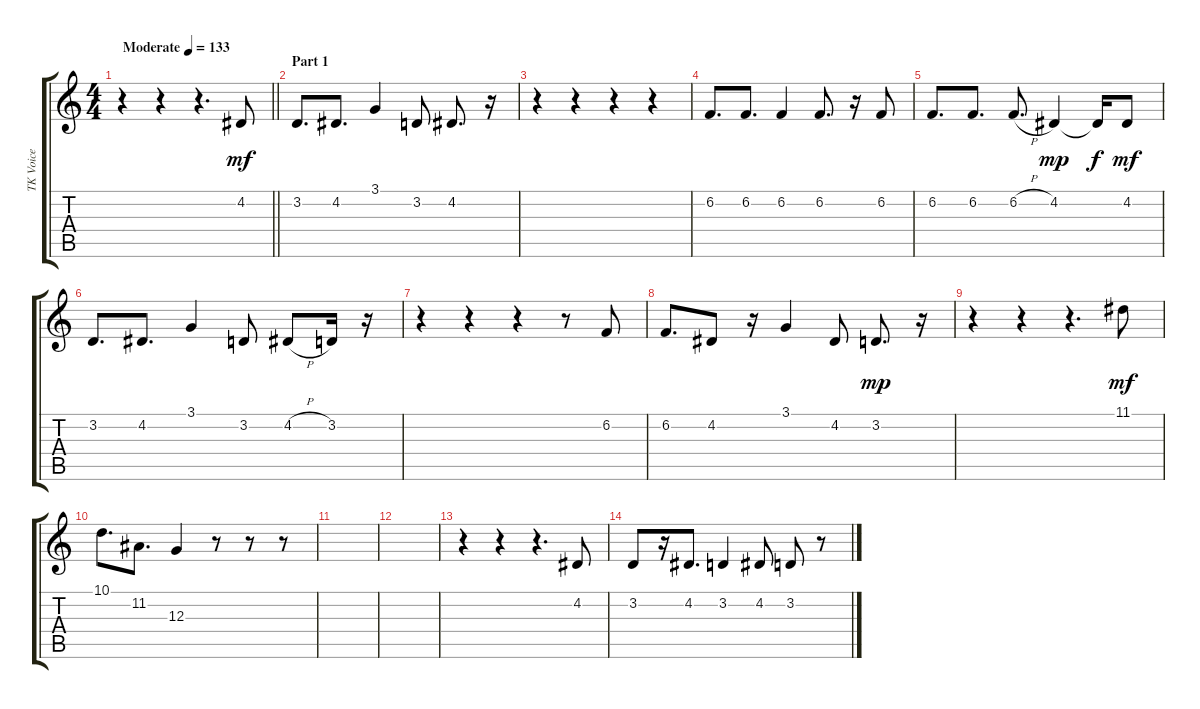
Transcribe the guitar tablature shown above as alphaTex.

\track ("TK Voice" "TK Voice") {instrument synthvoice}
\staff {score tabs}
\tuning (E4 B3 G3 D3 A2 E2) {hide}
\ts (4 4)
\tempo (133 "Moderate")
\clef g2
\barLineRight lightlight
\ks c
r.4{dy mf instrument synthvoice} r.4 r.4{d} 4.2.8 |
\section ("" "Part 1")
3.2.8{d} 4.2.8{d} 3.1.4 3.2.8 4.2.8{d} r.16 |
r.4 r.4 r.4 r.4 |
6.2.8{d} 6.2.8{d} 6.2.4 6.2.8{d} r.16 6.2.8 |
6.2.8{d} 6.2.8{d} 6.2{h}.8{d} 4.2.4{dy mp} 4.2{t}.16{dy f} 4.2.8{dy mf} |
3.2.8{d} 4.2.8{d} 3.1.4 3.2.8 4.2{h}.8 3.2.16 r.16 |
r.4 r.4 r.4 r.8 6.2.8 |
6.2.8{d} 4.2.8 r.16 3.1.4 4.2.8 3.2.8{d dy mp} r.16 |
r.4 r.4 r.4{d} 11.1.8{dy mf} |
10.1.8{d} 11.2.8{d} 12.3.4 r.8 r.8 r.8 |
|
|
r.4 r.4 r.4{d} 4.2.8 |
3.2.8 r.16 4.2.8{d} 3.2.4 4.2.8 3.2.8 r.8
